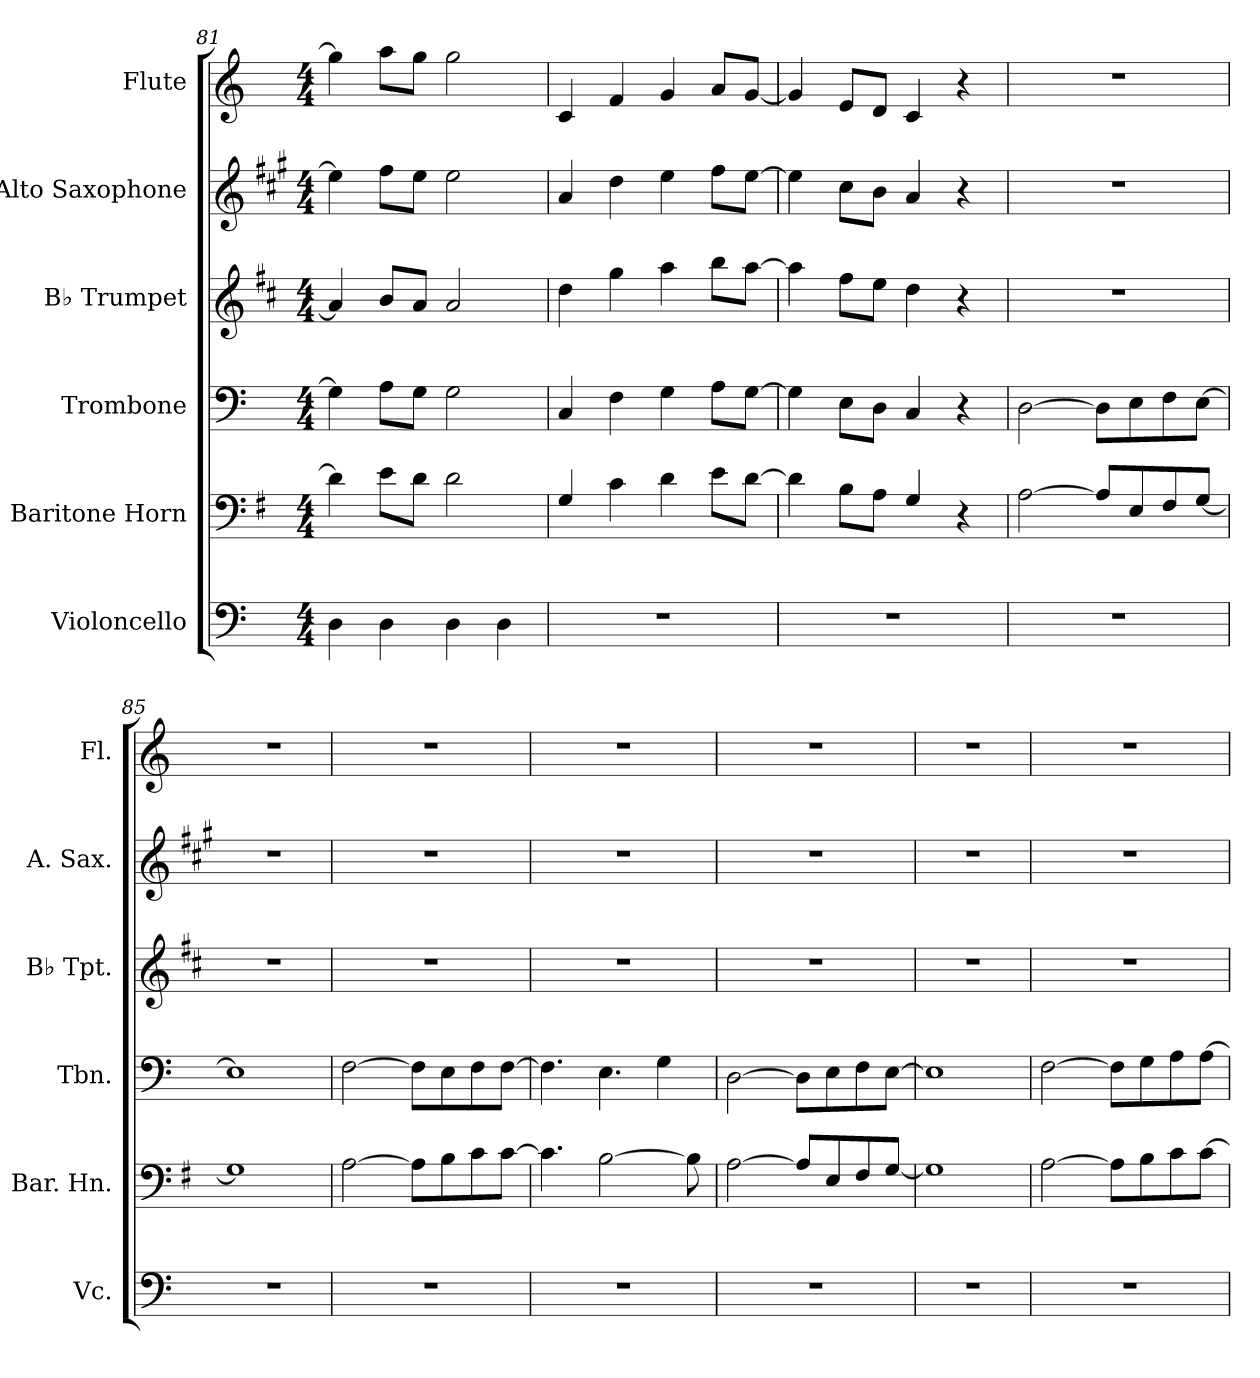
**kern	**kern	**kern	**kern	**kern	**kern
*part6	*part5	*part4	*part3	*part2	*part1
*staff6	*staff5	*staff4	*staff3	*staff2	*staff1
*I"Violoncello	*I"Baritone Horn	*I"Trombone	*I"B♭ Trumpet	*I"Alto Saxophone	*I"Flute
*I'Vc.	*I'Bar. Hn.	*I'Tbn.	*I'B♭ Tpt.	*I'A. Sax.	*I'Fl.
*clefF4	*clefF4	*clefF4	*clefG2	*clefG2	*clefG2
*	*ITrd4c7	*	*ITrd1c2	*ITrd5c9	*
*k[]	*k[]	*k[]	*k[]	*k[]	*k[]
*M4/4	*M4/4	*M4/4	*M4/4	*M4/4	*M4/4
=81	=81	=81	=81	=81	=81
4D	4G\]	4G\]	4g/]	4g\]	4gg\]
4D	8A\L	8A\L	8a/L	8a\L	8aa\L
.	8G\J	8G\J	8g/J	8g\J	8gg\J
4D	2G\	2G\	2g/	2g\	2gg\
4D	.	.	.	.	.
=82	=82	=82	=82	=82	=82
1r	4C/	4C/	4cc\	4c/	4c/
.	4F\	4F\	4ff\	4f\	4f/
.	4G\	4G\	4gg\	4g\	4g/
.	8A\L	8A\L	8aa\L	8a\L	8a/L
.	[8G\J	[8G\J	[8gg\J	[8g\J	[8g/J
=83	=83	=83	=83	=83	=83
1r	4G\]	4G\]	4gg\]	4g\]	4g/]
.	8E\L	8E\L	8ee\L	8e\L	8e/L
.	8D\J	8D\J	8dd\J	8d\J	8d/J
.	4C/	4C/	4cc\	4c/	4c/
.	4r	4r	4r	4r	4r
=84	=84	=84	=84	=84	=84
1r	[2D\	[2D\	1r	1r	1r
.	8D/L]	8D\L]	.	.	.
.	8AA/	8E\	.	.	.
.	8BB/	8F\	.	.	.
.	[8C/J	[8E\J	.	.	.
=85	=85	=85	=85	=85	=85
1r	1C]	1E]	1r	1r	1r
!!LO:LB:g=z
=86	=86	=86	=86	=86	=86
1r	[2D\	[2F\	1r	1r	1r
.	8D\L]	8F\L]	.	.	.
.	8E\	8E\	.	.	.
.	8F\	8F\	.	.	.
.	[8F\J	[8F\J	.	.	.
=87	=87	=87	=87	=87	=87
1r	4.F\]	4.F\]	1r	1r	1r
.	[2E\	4.E\	.	.	.
.	.	4G\	.	.	.
.	8E\]	.	.	.	.
=88	=88	=88	=88	=88	=88
1r	[2D\	[2D\	1r	1r	1r
.	8D/L]	8D\L]	.	.	.
.	8AA/	8E\	.	.	.
.	8BB/	8F\	.	.	.
.	[8C/J	[8E\J	.	.	.
=89	=89	=89	=89	=89	=89
1r	1C]	1E]	1r	1r	1r
=90	=90	=90	=90	=90	=90
1r	[2D\	[2F\	1r	1r	1r
.	8D\L]	8F\L]	.	.	.
.	8E\	8G\	.	.	.
.	8F\	8A\	.	.	.
.	[8F\J	[8A\J	.	.	.
=	=	=	=	=	=
*-	*-	*-	*-	*-	*-
